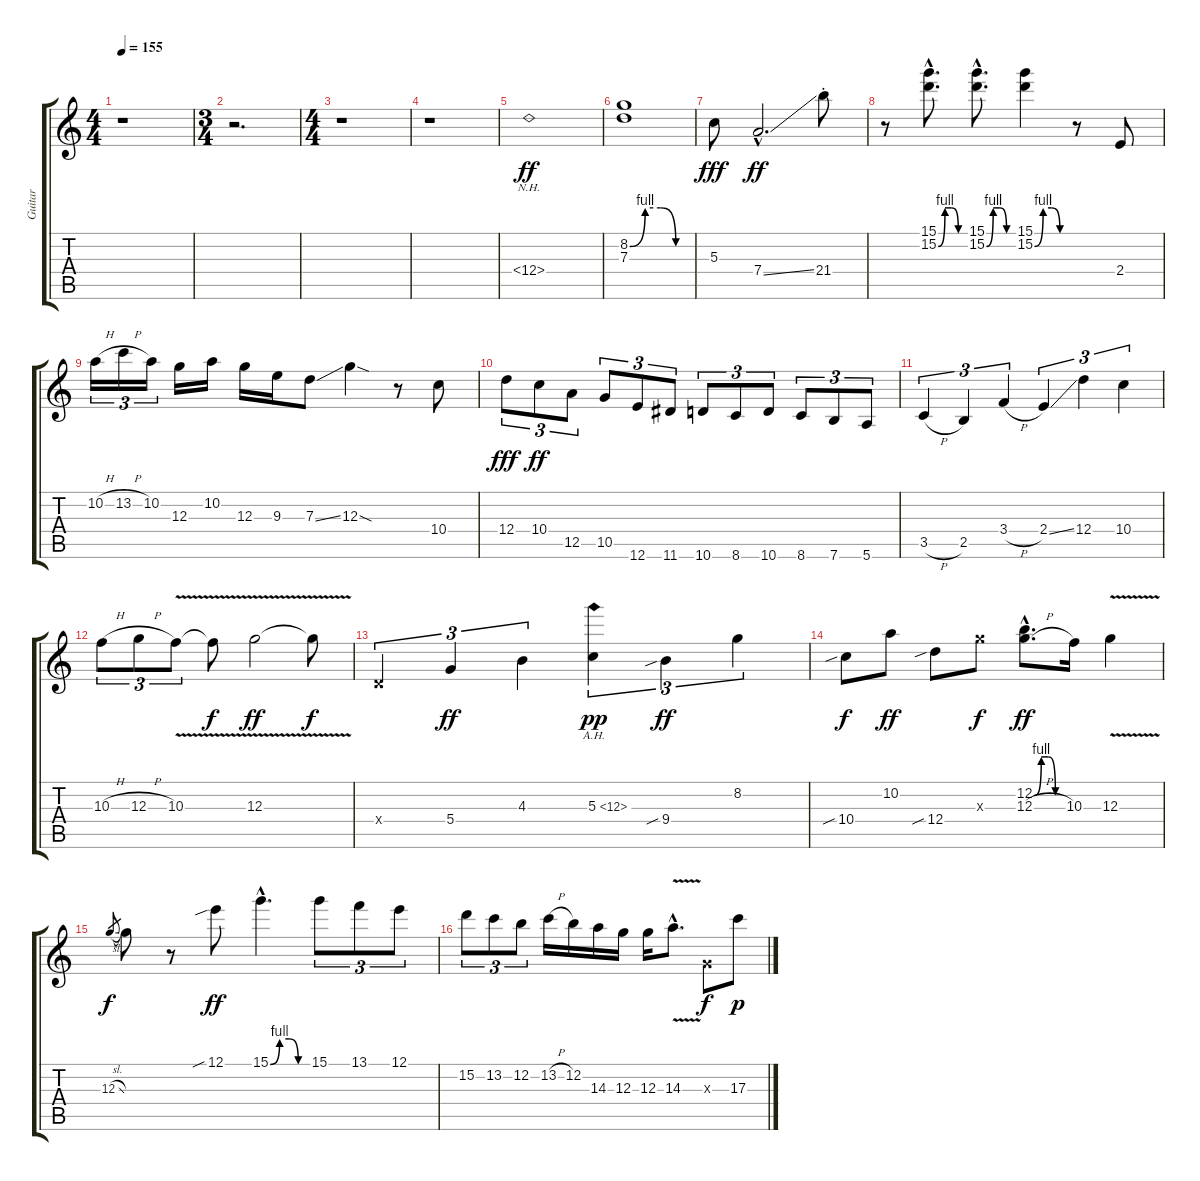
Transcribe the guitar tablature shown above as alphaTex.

\track ("Guitar" "Guitar") {instrument overdrivenguitar}
\staff {score tabs}
\tuning (E4 B3 G3 D3 A2 E2) {hide}
\ts (4 4)
\tempo 155
\clef g2
\ks c
r.1{dy f} |
\ts (3 4)
r.2{d} |
\ts (4 4)
r.1 |
r.1 |
12.4{nh}.1{dy ff} |
(8.2{be (custom 0 0 15 4 30 4 45 0 60 0)} 7.3).1 |
5.3.8{dy fff} 7.4{ss hac}.2{d dy ff} 21.4{st}.8 |
r.8 (15.1{hac} 15.2{be (custom 0 0 15 4 30 4 45 0 60 0) hac}).8{d} (15.1{hac} 15.2{be (custom 0 0 15 4 30 4 45 0 60 0) hac}).8{d} (15.1 15.2{be (custom 0 0 15 4 30 4 45 0 60 0)}).4 r.8 2.4.8 |
10.2{h}.16{tu (3 2)} 13.2{h}.16{tu (3 2)} 10.2.16{tu (3 2)} 12.3.16 10.2.16 12.3.16 9.3.16 7.3{ss}.8 12.3{sod}.4 r.8 10.4.8 |
12.4.8{tu (3 2) dy fff} 10.4.8{tu (3 2) dy ff} 12.5.8{tu (3 2)} 10.5.8{tu (3 2)} 12.6.8{tu (3 2)} 11.6.8{tu (3 2)} 10.6.8{tu (3 2)} 8.6.8{tu (3 2)} 10.6.8{tu (3 2)} 8.6.8{tu (3 2)} 7.6.8{tu (3 2)} 5.6.8{tu (3 2)} |
3.5{h}.4{tu (3 2)} 2.5.4{tu (3 2)} 3.4{h}.4{tu (3 2)} 2.4{ss}.4{tu (3 2)} 12.4.4{tu (3 2)} 10.4.4{tu (3 2)} |
10.3{h}.8{tu (3 2)} 12.3{h}.8{tu (3 2)} 10.3{v}.8{tu (3 2)} 10.3{t}.8{dy f} 12.3{v}.2{dy ff} 12.3{t}.8{dy f} |
0.4{x}.4{tu (3 2)} 5.4.4{tu (3 2) dy ff} 4.3.4{tu (3 2)} 5.3{ah 7}.4{tu (3 2) dy pp} 9.4{sib}.4{tu (3 2) dy ff} 8.2.4{tu (3 2)} |
10.4{sib}.8{dy f} 10.2.8{dy ff} 12.4{sib}.8 12.3{x}.8{dy f} (12.2{be (custom 0 0 15 4 30 4 45 0 60 0) hac} 12.3{h hac}).8{d dy ff} 10.3.16 12.3{v}.4 |
12.3{sl}.8{gr dy f} 12.3{t}.8 r.8 12.1{sib}.8{dy ff} 15.1{be (custom 0 0 15 4 30 4 45 0 60 0) hac}.4{d} 15.1.8{tu (3 2)} 13.1.8{tu (3 2)} 12.1.8{tu (3 2)} |
15.2.8{tu (3 2)} 13.2.8{tu (3 2)} 12.2.8{tu (3 2)} 13.2{h}.16 12.2.16 14.3.16 12.3.16 12.3.16 14.3{v hac}.8{d} 0.3{x}.8{dy f} 17.3.8{dy p}
